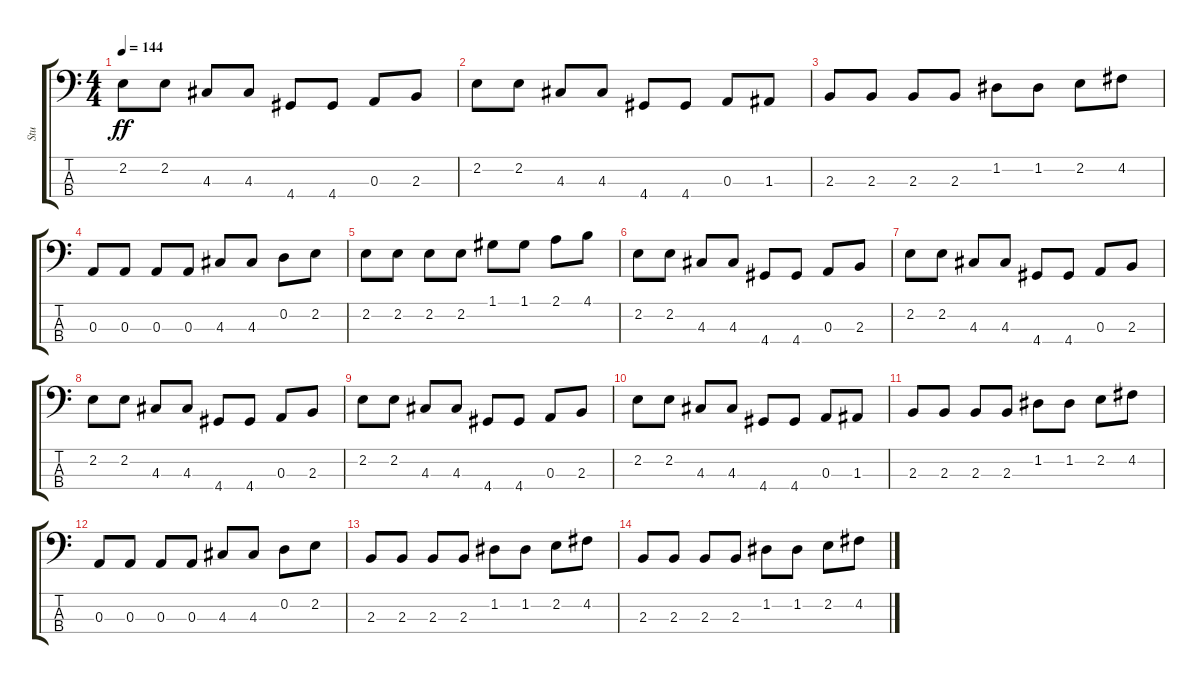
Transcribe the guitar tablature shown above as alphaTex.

\track ("Stu" "Stu") {instrument electricbassfinger}
\staff {score tabs}
\tuning (G2 D2 A1 E1) {hide}
\ts (4 4)
\tempo 144
\clef f4
\ks c
2.2.8{dy ff} 2.2.8 4.3.8 4.3.8 4.4.8 4.4.8 0.3.8 2.3.8 |
2.2.8 2.2.8 4.3.8 4.3.8 4.4.8 4.4.8 0.3.8 1.3.8 |
2.3.8 2.3.8 2.3.8 2.3.8 1.2.8 1.2.8 2.2.8 4.2.8 |
0.3.8 0.3.8 0.3.8 0.3.8 4.3.8 4.3.8 0.2.8 2.2.8 |
2.2.8 2.2.8 2.2.8 2.2.8 1.1.8 1.1.8 2.1.8 4.1.8 |
2.2.8 2.2.8 4.3.8 4.3.8 4.4.8 4.4.8 0.3.8 2.3.8 |
2.2.8 2.2.8 4.3.8 4.3.8 4.4.8 4.4.8 0.3.8 2.3.8 |
2.2.8 2.2.8 4.3.8 4.3.8 4.4.8 4.4.8 0.3.8 2.3.8 |
2.2.8 2.2.8 4.3.8 4.3.8 4.4.8 4.4.8 0.3.8 2.3.8 |
2.2.8 2.2.8 4.3.8 4.3.8 4.4.8 4.4.8 0.3.8 1.3.8 |
2.3.8 2.3.8 2.3.8 2.3.8 1.2.8 1.2.8 2.2.8 4.2.8 |
0.3.8 0.3.8 0.3.8 0.3.8 4.3.8 4.3.8 0.2.8 2.2.8 |
2.3.8 2.3.8 2.3.8 2.3.8 1.2.8 1.2.8 2.2.8 4.2.8 |
2.3.8 2.3.8 2.3.8 2.3.8 1.2.8 1.2.8 2.2.8 4.2.8
